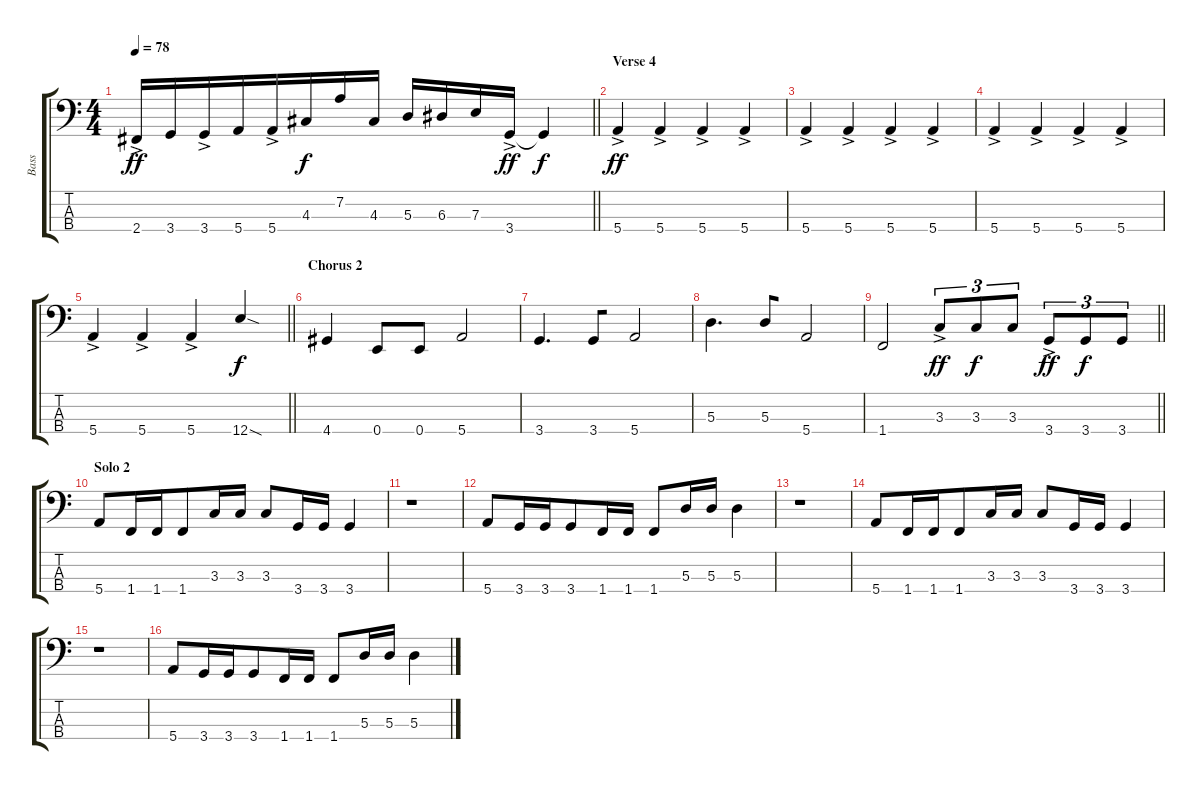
\track ("Bass" "Bass") {instrument electricbasspick}
\staff {score tabs}
\tuning (G2 D2 A1 E1) {hide}
\ts (4 4)
\tempo 78
\clef f4
\barLineRight lightlight
\ks c
2.4{ac}.16{dy ff beam merge} 3.4.16 3.4{ac}.16 5.4.16{beam merge} 5.4{ac}.16{beam merge} 4.3.16{dy f} 7.2.16{beam merge} 4.3.16 5.3.16 6.3.16 7.3.16 3.4{ac}.16{dy ff} 3.4{t}.4{dy f} |
\section ("" "Verse 4")
5.4{ac}.4{dy ff beam merge} 5.4{ac}.4 5.4{ac}.4 5.4{ac}.4 |
5.4{ac}.4{beam merge} 5.4{ac}.4 5.4{ac}.4 5.4{ac}.4 |
5.4{ac}.4{beam merge} 5.4{ac}.4 5.4{ac}.4 5.4{ac}.4 |
\barLineRight lightlight
5.4{ac}.4{beam merge} 5.4{ac}.4 5.4{ac}.4{beam merge} 12.4{sod}.4{dy f} |
\section ("" "Chorus 2")
4.4.4 0.4.8{beam merge} 0.4.8 5.4.2 |
3.4.4{d beam merge} 3.4.8{beam merge} 5.4.2 |
5.3.4{d} 5.3.8{beam merge} 5.4.2 |
\barLineRight lightlight
1.4.2{beam merge} 3.3{ac}.8{tu (3 2) dy ff} 3.3.8{tu (3 2) dy f} 3.3.8{tu (3 2)} 3.4{ac}.8{tu (3 2) dy ff} 3.4.8{tu (3 2) dy f} 3.4.8{tu (3 2)} |
\section ("" "Solo 2")
5.4.8 1.4.16 1.4.16{beam merge} 1.4.8 3.3.16 3.3.16 3.3.8{beam merge} 3.4.16{beam merge} 3.4.16 3.4.4 |
r.1 |
5.4.8 3.4.16 3.4.16{beam merge} 3.4.8 1.4.16 1.4.16 1.4.8{beam merge} 5.3.16{beam merge} 5.3.16 5.3.4 |
r.1 |
5.4.8 1.4.16 1.4.16{beam merge} 1.4.8 3.3.16 3.3.16 3.3.8{beam merge} 3.4.16{beam merge} 3.4.16 3.4.4 |
r.1 |
5.4.8 3.4.16 3.4.16{beam merge} 3.4.8 1.4.16 1.4.16 1.4.8{beam merge} 5.3.16{beam merge} 5.3.16 5.3.4
